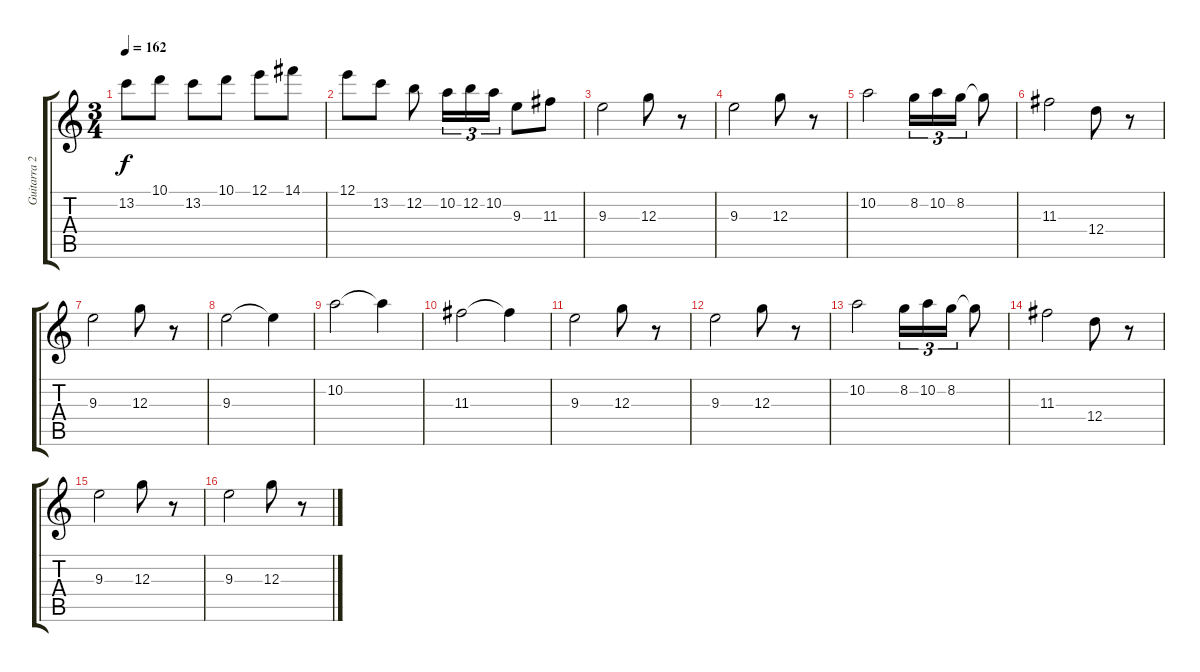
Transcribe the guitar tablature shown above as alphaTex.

\track ("Guitarra 2" "Guitarra 2") {instrument acousticguitarsteel}
\staff {score tabs}
\tuning (E4 B3 G3 D3 A2 E2) {hide}
\ts (3 4)
\tempo 162
\clef g2
\ks c
13.2.8{dy f} 10.1.8 13.2.8 10.1.8 12.1.8 14.1.8 |
12.1.8 13.2.8 12.2.8 10.2.16{tu (3 2)} 12.2.16{tu (3 2)} 10.2.16{tu (3 2)} 9.3.8 11.3.8 |
9.3.2 12.3.8 r.8 |
9.3.2 12.3.8 r.8 |
10.2.2 8.2.16{tu (3 2)} 10.2.16{tu (3 2)} 8.2.16{tu (3 2)} 8.2{t}.8 |
11.3.2 12.4.8 r.8 |
9.3.2 12.3.8 r.8 |
9.3.2 9.3{t}.4 |
10.2.2 10.2{t}.4 |
11.3.2 11.3{t}.4 |
9.3.2 12.3.8 r.8 |
9.3.2 12.3.8 r.8 |
10.2.2 8.2.16{tu (3 2)} 10.2.16{tu (3 2)} 8.2.16{tu (3 2)} 8.2{t}.8 |
11.3.2 12.4.8 r.8 |
9.3.2 12.3.8 r.8 |
9.3.2 12.3.8 r.8
